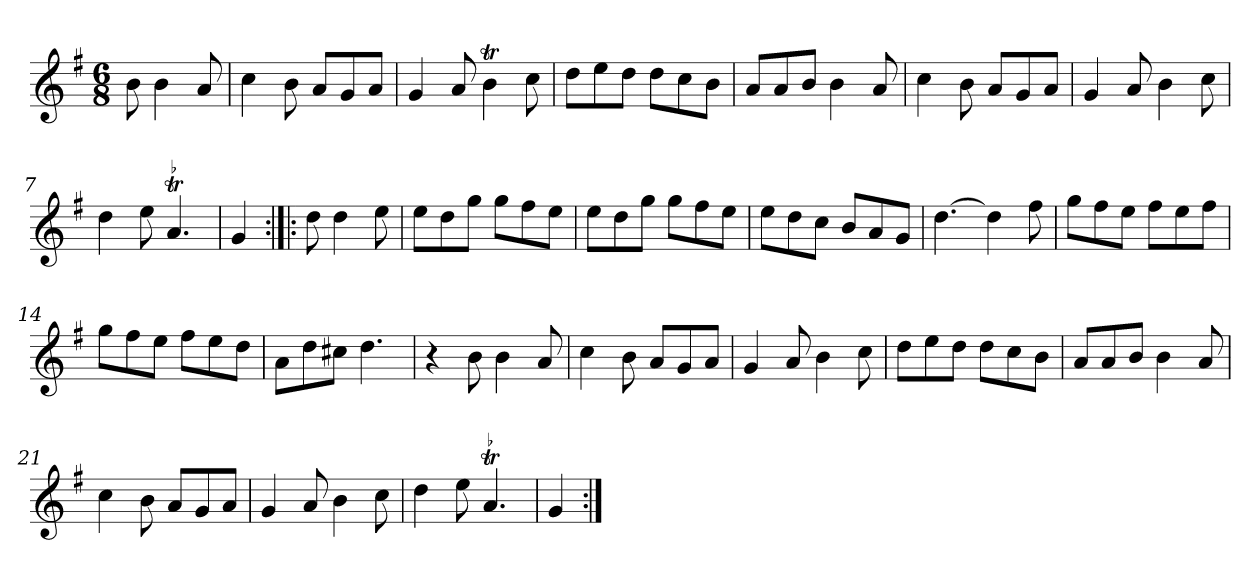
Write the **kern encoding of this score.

**kern
*part1
*staff1
*clefG2
*k[f#]
*G:
*M6/8
*MM120
=
8b
4b
8a
=1
4cc
8b
8a/L
8g/
8a/J
=2
4g
8a
4bt
8cc
=3
8dd\L
8ee\
8dd\J
8dd\L
8cc\
8b\J
=4
8a/L
8a/
8b/J
4b
8a
=5
4cc
8b
8a/L
8g/
8a/J
=6
4g
8a
4b
8cc
=7
4dd
8ee
!LO:TR:acc=-
4.at
=8
4g
=:|!|:
8dd
4dd
8ee
=9
8ee\L
8dd\
8gg\J
8gg\L
8ff#\
8ee\J
=10
8ee\L
8dd\
8gg\J
8gg\L
8ff#\
8ee\J
=11
8ee\L
8dd\
8cc\J
8b/L
8a/
8g/J
=12
[4.dd
4dd]
8ff#
=13
8gg\L
8ff#\
8ee\J
8ff#\L
8ee\
8ff#\J
=14
8gg\L
8ff#\
8ee\J
8ff#\L
8ee\
8dd\J
=15
8a\L
8dd\
8cc#X\J
4.dd
=16
4r
8b
4b
8a
=17
4cc
8b
8a/L
8g/
8a/J
=18
4g
8a
4b
8cc
=19
8dd\L
8ee\
8dd\J
8dd\L
8cc\
8b\J
=20
8a/L
8a/
8b/J
4b
8a
=21
4cc
8b
8a/L
8g/
8a/J
=22
4g
8a
4b
8cc
=23
4dd
8ee
!LO:TR:acc=-
4.at
=24
4g
=:|!
*-
